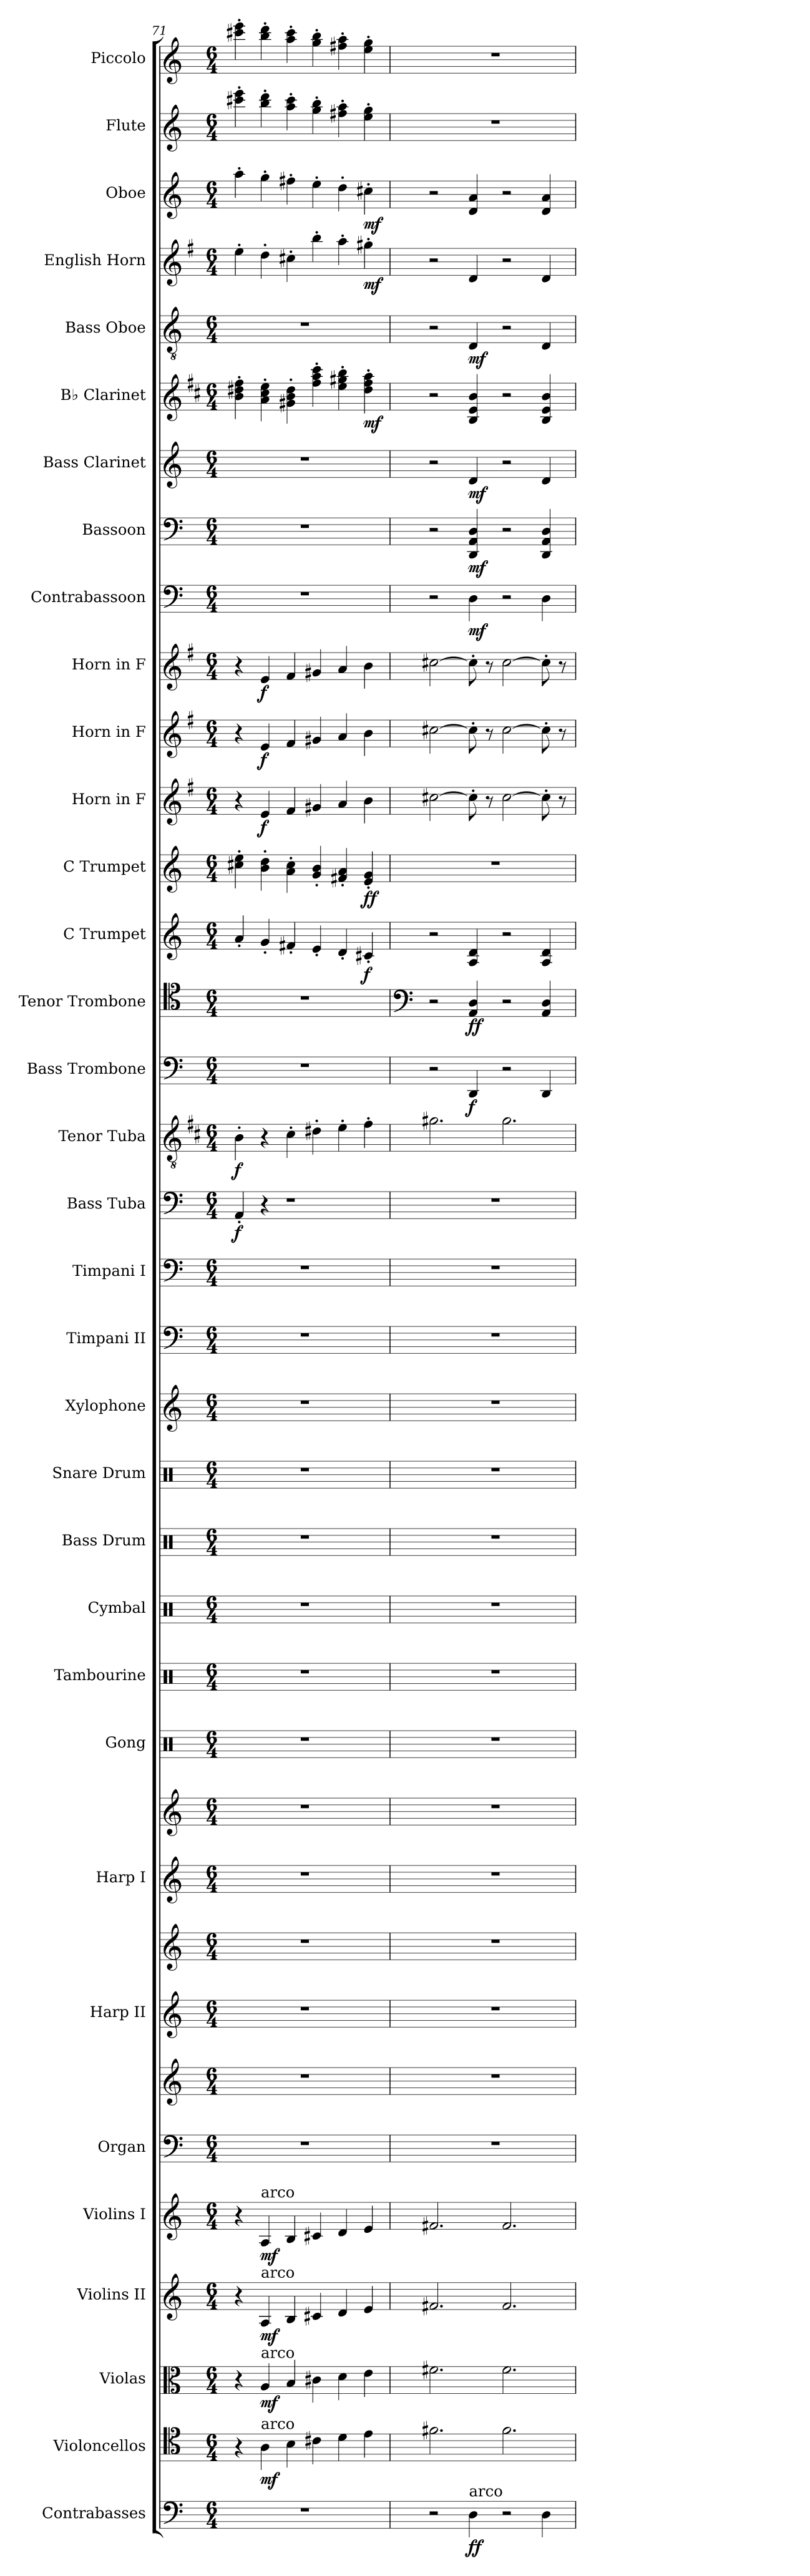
**kern	**dynam	**kern	**dynam	**kern	**dynam	**kern	**dynam	**kern	**dynam	**kern	**kern	**kern	**kern	**kern	**kern	**kern	**kern	**kern	**kern	**kern	**kern	**kern	**kern	**kern	**dynam	**kern	**dynam	**kern	**dynam	**kern	**dynam	**kern	**dynam	**kern	**dynam	**kern	**dynam	**kern	**dynam	**kern	**dynam	**kern	**dynam	**kern	**dynam	**kern	**dynam	**kern	**dynam	**kern	**dynam	**kern	**dynam	**kern	**dynam	**kern	**dynam	**kern	**dynam
*part34	*part34	*part33	*part33	*part32	*part32	*part31	*part31	*part30	*part30	*part29	*part29	*part28	*part28	*part27	*part27	*part26	*part25	*part24	*part23	*part22	*part21	*part20	*part19	*part18	*part18	*part17	*part17	*part16	*part16	*part15	*part15	*part14	*part14	*part13	*part13	*part12	*part12	*part11	*part11	*part10	*part10	*part9	*part9	*part8	*part8	*part7	*part7	*part6	*part6	*part5	*part5	*part4	*part4	*part3	*part3	*part2	*part2	*part1	*part1
*staff37	*staff37	*staff36	*staff36	*staff35	*staff35	*staff34	*staff34	*staff33	*staff33	*staff32	*staff31	*staff30	*staff29	*staff28	*staff27	*staff26	*staff25	*staff24	*staff23	*staff22	*staff21	*staff20	*staff19	*staff18	*staff18	*staff17	*staff17	*staff16	*staff16	*staff15	*staff15	*staff14	*staff14	*staff13	*staff13	*staff12	*staff12	*staff11	*staff11	*staff10	*staff10	*staff9	*staff9	*staff8	*staff8	*staff7	*staff7	*staff6	*staff6	*staff5	*staff5	*staff4	*staff4	*staff3	*staff3	*staff2	*staff2	*staff1	*staff1
*I"Contrabasses	*	*I"Violoncellos	*	*I"Violas	*	*I"Violins II	*	*I"Violins I	*	*I"Organ	*	*I"Harp II	*	*I"Harp I	*	*I"Gong	*I"Tambourine	*I"Cymbal	*I"Bass Drum	*I"Snare Drum	*I"Xylophone	*I"Timpani II	*I"Timpani I	*I"Bass Tuba	*	*I"Tenor Tuba	*	*I"Bass Trombone	*	*I"Tenor Trombone	*	*I"C Trumpet	*	*I"C Trumpet	*	*I"Horn in F	*	*I"Horn in F	*	*I"Horn in F	*	*I"Contrabassoon	*	*I"Bassoon	*	*I"Bass Clarinet	*	*I"B♭ Clarinet	*	*I"Bass Oboe	*	*I"English Horn	*	*I"Oboe	*	*I"Flute	*	*I"Piccolo	*
*I'Cbs.	*	*I'Vcs.	*	*I'Vlas.	*	*I'Vlns.	*	*I'Vlns.	*	*I'Org.	*	*I'Hrp.	*	*I'Hrp.	*	*	*I'Tamb.	*I'Cym.	*I'B. Dr.	*I'Sn. Dr.	*I'Xyl.	*I'Timp.	*I'Timp.	*I'Tba.	*	*	*	*I'B. Tbn.	*	*I'T. Tbn.	*	*I'C Tpt.	*	*I'C Tpt.	*	*	*	*	*	*	*	*I'Cbsn.	*	*I'Bsn.	*	*I'B. Cl.	*	*I'B♭ Cl.	*	*	*	*I'E. Hn.	*	*I'Ob.	*	*I'Fl.	*	*I'Picc.	*
*clefF4	*	*clefC4	*	*clefC3	*	*clefG2	*	*clefG2	*	*clefF4	*clefG2	*clefG2	*clefG2	*clefG2	*clefG2	*clefX	*clefX	*clefX	*clefX	*clefX	*clefG2	*clefF4	*clefF4	*clefF4	*	*clefGv2	*	*clefF4	*	*clefC4	*	*clefG2	*	*clefG2	*	*clefG2	*	*clefG2	*	*clefG2	*	*clefF4	*	*clefF4	*	*clefG2	*	*clefG2	*	*clefGv2	*	*clefG2	*	*clefG2	*	*clefG2	*	*clefG2	*
*ITrd7c12	*	*	*	*	*	*	*	*	*	*	*	*	*	*	*	*	*	*	*	*	*ITrd-7c-12	*	*	*	*	*ITrd1c2	*	*	*	*	*	*	*	*	*	*ITrd4c7	*	*ITrd4c7	*	*ITrd4c7	*	*ITrd7c12	*	*	*	*ITrd8c14	*	*ITrd1c2	*	*	*	*ITrd4c7	*	*	*	*	*	*ITrd-7c-12	*
*k[]	*	*k[]	*	*k[]	*	*k[]	*	*k[]	*	*k[]	*k[]	*k[]	*k[]	*k[]	*k[]	*k[]	*k[]	*k[]	*k[]	*k[]	*k[]	*k[]	*k[]	*k[]	*	*k[]	*	*k[]	*	*k[]	*	*k[]	*	*k[]	*	*k[]	*	*k[]	*	*k[]	*	*k[]	*	*k[]	*	*k[]	*	*k[]	*	*k[]	*	*k[]	*	*k[]	*	*k[]	*	*k[]	*
*M6/4	*	*M6/4	*	*M6/4	*	*M6/4	*	*M6/4	*	*M6/4	*M6/4	*M6/4	*M6/4	*M6/4	*M6/4	*M6/4	*M6/4	*M6/4	*M6/4	*M6/4	*M6/4	*M6/4	*M6/4	*M6/4	*	*M6/4	*	*M6/4	*	*M6/4	*	*M6/4	*	*M6/4	*	*M6/4	*	*M6/4	*	*M6/4	*	*M6/4	*	*M6/4	*	*M6/4	*	*M6/4	*	*M6/4	*	*M6/4	*	*M6/4	*	*M6/4	*	*M6/4	*
=71	=71	=71	=71	=71	=71	=71	=71	=71	=71	=71	=71	=71	=71	=71	=71	=71	=71	=71	=71	=71	=71	=71	=71	=71	=71	=71	=71	=71	=71	=71	=71	=71	=71	=71	=71	=71	=71	=71	=71	=71	=71	=71	=71	=71	=71	=71	=71	=71	=71	=71	=71	=71	=71	=71	=71	=71	=71	=71	=71
!	!	!	!	!	!	!	!	!	!	!	!	!	!	!	!	!	!	!	!	!	!	!	!	!	!LO:DY:b	!	!LO:DY:b	!	!	!	!	!	!	!	!	!	!	!	!	!	!	!	!	!	!	!	!	!	!	!	!	!	!	!	!	!	!	!	!
1.r	.	4r	.	4r	.	4r	.	4r	.	1.r	1.r	1.r	1.r	1.r	1.r	1.r	1.r	1.r	1.r	1.r	1.r	1.r	1.r	4AA'/	f	4A'\	f	1.r	.	1.r	.	4a'/	.	4cc#X\' 4ee\'	.	4r	.	4r	.	4r	.	1.r	.	1.r	.	1.r	.	4a\' 4cc#X\' 4ee\'	.	1.r	.	4a'\	.	4aa'\	.	4ccc#X\' 4eee\'	.	4cccc#X\' 4eeee\'	.
!	!	!	!	!	!	!	!	!LO:TX:a:t=arco	!	!	!	!	!	!	!	!	!	!	!	!	!	!	!	!	!	!	!	!	!	!	!	!	!	!	!	!	!	!	!	!	!	!	!	!	!	!	!	!	!	!	!	!	!	!	!	!	!	!	!
!	!	!	!	!	!	!LO:TX:a:t=arco	!	!	!	!	!	!	!	!	!	!	!	!	!	!	!	!	!	!	!	!	!	!	!	!	!	!	!	!	!	!	!	!	!	!	!	!	!	!	!	!	!	!	!	!	!	!	!	!	!	!	!	!	!
!	!	!	!	!LO:TX:a:t=arco	!	!	!	!	!	!	!	!	!	!	!	!	!	!	!	!	!	!	!	!	!	!	!	!	!	!	!	!	!	!	!	!	!	!	!	!	!	!	!	!	!	!	!	!	!	!	!	!	!	!	!	!	!	!	!
!	!	!LO:TX:a:t=arco	!	!	!	!	!	!	!	!	!	!	!	!	!	!	!	!	!	!	!	!	!	!	!	!	!	!	!	!	!	!	!	!	!	!	!	!	!	!	!	!	!	!	!	!	!	!	!	!	!	!	!	!	!	!	!	!	!
!	!	!	!LO:DY:b	!	!LO:DY:b	!	!LO:DY:b	!	!LO:DY:b	!	!	!	!	!	!	!	!	!	!	!	!	!	!	!	!	!	!	!	!	!	!	!	!	!	!	!	!LO:DY:b	!	!LO:DY:b	!	!LO:DY:b	!	!	!	!	!	!	!	!	!	!	!	!	!	!	!	!	!	!
.	.	4A\	mf	4A/	mf	4A/	mf	4A/	mf	.	.	.	.	.	.	.	.	.	.	.	.	.	.	4r	.	4r	.	.	.	.	.	4g'/	.	4b\' 4dd\'	.	4A/	f	4A/	f	4A/	f	.	.	.	.	.	.	4g\' 4b\' 4dd\'	.	.	.	4g'\	.	4gg'\	.	4bb\' 4ddd\'	.	4bbb\' 4dddd\'	.
.	.	4B\	.	4B/	.	4B/	.	4B/	.	.	.	.	.	.	.	.	.	.	.	.	.	.	.	1r	.	4B'\	.	.	.	.	.	4f#X'/	.	4a\' 4cc#\'	.	4B/	.	4B/	.	4B/	.	.	.	.	.	.	.	4f#X\' 4a\' 4cc#\'	.	.	.	4f#X'\	.	4ff#X'\	.	4aa\' 4ccc#\'	.	4aaa\' 4cccc#\'	.
.	.	4c#X\	.	4c#X\	.	4c#X/	.	4c#X/	.	.	.	.	.	.	.	.	.	.	.	.	.	.	.	.	.	4c#X'\	.	.	.	.	.	4e'/	.	4g/' 4b/'	.	4c#X/	.	4c#X/	.	4c#X/	.	.	.	.	.	.	.	4ee\' 4gg\' 4bb\'	.	.	.	4ee'\	.	4ee'\	.	4gg\' 4bb\'	.	4ggg\' 4bbb\'	.
.	.	4d\	.	4d\	.	4d/	.	4d/	.	.	.	.	.	.	.	.	.	.	.	.	.	.	.	.	.	4d'\	.	.	.	.	.	4d'/	.	4f#X/' 4a/'	.	4d/	.	4d/	.	4d/	.	.	.	.	.	.	.	4dd\' 4ff#X\' 4aa\'	.	.	.	4dd'\	.	4dd'\	.	4ff#X\' 4aa\'	.	4fff#X\' 4aaa\'	.
!	!	!	!	!	!	!	!	!	!	!	!	!	!	!	!	!	!	!	!	!	!	!	!	!	!	!	!	!	!	!	!	!	!LO:DY:b	!	!LO:DY:b	!	!	!	!	!	!	!	!	!	!	!	!	!	!	!	!	!	!	!	!	!	!	!	!
!	!	!	!	!	!	!	!	!	!	!	!	!	!	!	!	!	!	!	!	!	!	!	!	!	!	!	!	!	!	!	!	!	!	!	!LO:DY:n=1:b	!	!	!	!	!	!	!	!	!	!	!	!	!	!LO:DY:b	!	!	!	!LO:DY:b	!	!LO:DY:b	!	!LO:DY:b	!	!
!	!	!	!	!	!	!	!	!	!	!	!	!	!	!	!	!	!	!	!	!	!	!	!	!	!	!	!	!	!	!	!	!	!	!	!	!	!	!	!	!	!	!	!	!	!	!	!	!	!	!	!	!	!	!	!	!	!LO:DY:n=1:b	!	!LO:DY:b
!	!	!	!	!	!	!	!	!	!	!	!	!	!	!	!	!	!	!	!	!	!	!	!	!	!	!	!	!	!	!	!	!	!	!	!	!	!	!	!	!	!	!	!	!	!	!	!	!	!	!	!	!	!	!	!	!	!	!	!LO:DY:n=1:b
.	.	4e\	.	4e\	.	4e/	.	4e/	.	.	.	.	.	.	.	.	.	.	.	.	.	.	.	.	.	4e'\	.	.	.	.	.	4c#X'/	f	4e/' 4g/'	f f	4e\	.	4e\	.	4e\	.	.	.	.	.	.	.	4cc#\' 4ee\' 4gg\'	mf	.	.	4cc#X'\	mf	4cc#X'\	mf	4ee\' 4gg\'	mf mf	4eee\' 4ggg\'	mf mf
!!LO:PB:g=z
=72	=72	=72	=72	=72	=72	=72	=72	=72	=72	=72	=72	=72	=72	=72	=72	=72	=72	=72	=72	=72	=72	=72	=72	=72	=72	=72	=72	=72	=72	=72	=72	=72	=72	=72	=72	=72	=72	=72	=72	=72	=72	=72	=72	=72	=72	=72	=72	=72	=72	=72	=72	=72	=72	=72	=72	=72	=72	=72	=72
*	*	*	*	*	*	*	*	*	*	*	*	*	*	*	*	*	*	*	*	*	*	*	*	*	*	*	*	*	*	*clefF4	*	*	*	*	*	*	*	*	*	*	*	*	*	*	*	*	*	*	*	*	*	*	*	*	*	*	*	*	*
*	*	*	*	*	*	*	*	*	*	*	*	*	*	*	*	*	*	*	*	*	*	*	*	*	*	*	*	*	*	*	*	*	*	*	*	*	*	*	*	*	*	*	*	*	*	*	*	*	*	*	*	*	*	*	*	*	*	*MM324	*
2r	.	2.f#X\	.	2.f#X\	.	2.f#X/	.	2.f#X/	.	1.r	1.r	1.r	1.r	1.r	1.r	1.r	1.r	1.r	1.r	1.r	1.r	1.r	1.r	1.r	.	2.f#X\	.	2r	.	2r	.	2r	.	1.r	.	[2f#X\	.	[2f#X\	.	[2f#X\	.	2r	.	2r	.	2r	.	2r	.	2r	.	2r	.	2r	.	1.r	.	1.r	.
!LO:TX:a:t=arco	!	!	!	!	!	!	!	!	!	!	!	!	!	!	!	!	!	!	!	!	!	!	!	!	!	!	!	!	!	!	!	!	!	!	!	!	!	!	!	!	!	!	!	!	!	!	!	!	!	!	!	!	!	!	!	!	!	!	!
!	!LO:DY:b	!	!	!	!	!	!	!	!	!	!	!	!	!	!	!	!	!	!	!	!	!	!	!	!	!	!	!	!LO:DY:b	!	!LO:DY:b	!	!	!	!	!	!	!	!	!	!	!	!	!	!	!	!	!	!	!	!	!	!	!	!	!	!	!	!
!	!	!	!	!	!	!	!	!	!	!	!	!	!	!	!	!	!	!	!	!	!	!	!	!	!	!	!	!	!	!	!LO:DY:n=1:b	!	!	!	!	!	!	!	!	!	!	!	!LO:DY:b	!	!LO:DY:b	!	!LO:DY:b	!	!	!	!LO:DY:b	!	!	!	!	!	!	!	!
4DD\	ff	.	.	.	.	.	.	.	.	.	.	.	.	.	.	.	.	.	.	.	.	.	.	.	.	.	.	4DD/	f	4AA/ 4D/	f f	4A/ 4d/	.	.	.	8f#'\]	.	8f#'\]	.	8f#'\]	.	4DD\	mf	4DD/ 4AA/ 4D/	mf	4D/	mf	4A/ 4d/ 4a/	.	4D/	mf	4G/	.	4d/ 4a/	.	.	.	.	.
.	.	.	.	.	.	.	.	.	.	.	.	.	.	.	.	.	.	.	.	.	.	.	.	.	.	.	.	.	.	.	.	.	.	.	.	8r	.	8r	.	8r	.	.	.	.	.	.	.	.	.	.	.	.	.	.	.	.	.	.	.
2r	.	2.f#\	.	2.f#\	.	2.f#/	.	2.f#/	.	.	.	.	.	.	.	.	.	.	.	.	.	.	.	.	.	2.f#\	.	2r	.	2r	.	2r	.	.	.	[2f#\	.	[2f#\	.	[2f#\	.	2r	.	2r	.	2r	.	2r	.	2r	.	2r	.	2r	.	.	.	.	.
4DD\	.	.	.	.	.	.	.	.	.	.	.	.	.	.	.	.	.	.	.	.	.	.	.	.	.	.	.	4DD/	.	4AA/ 4D/	.	4A/ 4d/	.	.	.	8f#'\]	.	8f#'\]	.	8f#'\]	.	4DD\	.	4DD/ 4AA/ 4D/	.	4D/	.	4A/ 4d/ 4a/	.	4D/	.	4G/	.	4d/ 4a/	.	.	.	.	.
.	.	.	.	.	.	.	.	.	.	.	.	.	.	.	.	.	.	.	.	.	.	.	.	.	.	.	.	.	.	.	.	.	.	.	.	8r	.	8r	.	8r	.	.	.	.	.	.	.	.	.	.	.	.	.	.	.	.	.	.	.
=	=	=	=	=	=	=	=	=	=	=	=	=	=	=	=	=	=	=	=	=	=	=	=	=	=	=	=	=	=	=	=	=	=	=	=	=	=	=	=	=	=	=	=	=	=	=	=	=	=	=	=	=	=	=	=	=	=	=	=
*-	*-	*-	*-	*-	*-	*-	*-	*-	*-	*-	*-	*-	*-	*-	*-	*-	*-	*-	*-	*-	*-	*-	*-	*-	*-	*-	*-	*-	*-	*-	*-	*-	*-	*-	*-	*-	*-	*-	*-	*-	*-	*-	*-	*-	*-	*-	*-	*-	*-	*-	*-	*-	*-	*-	*-	*-	*-	*-	*-
